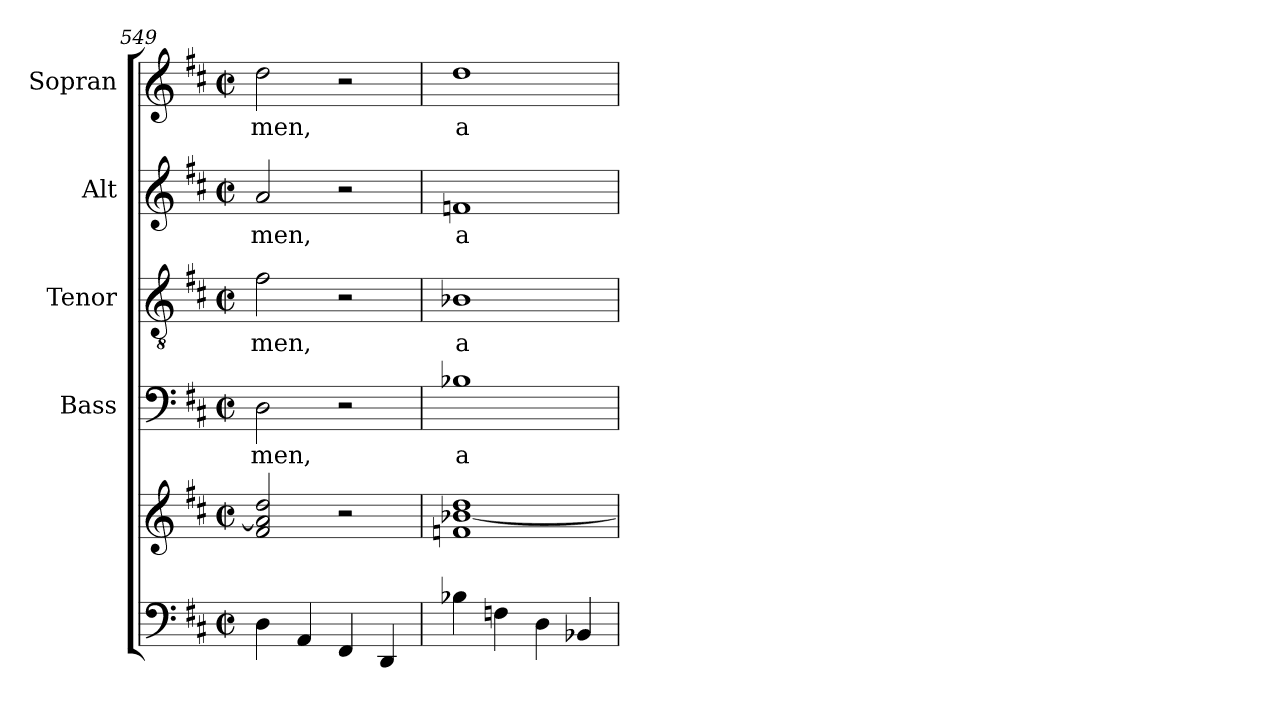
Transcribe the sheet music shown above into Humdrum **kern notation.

**kern	**kern	**kern	**text	**kern	**text	**kern	**text	**kern	**text
*part5	*part5	*part4	*part4	*part3	*part3	*part2	*part2	*part1	*part1
*staff6	*staff5	*staff4	*staff4	*staff3	*staff3	*staff2	*staff2	*staff1	*staff1
*	*	*I"Bass	*	*I"Tenor	*	*I"Alt	*	*I"Sopran	*
*	*	*I'B.	*	*I'T.	*	*I'A.	*	*I'S.	*
*clefF4	*clefG2	*clefF4	*	*clefGv2	*	*clefG2	*	*clefG2	*
*k[f#c#]	*k[f#c#]	*k[f#c#]	*	*k[f#c#]	*	*k[f#c#]	*	*k[f#c#]	*
*D:	*D:	*D:	*	*D:	*	*D:	*	*D:	*
*M2/2	*M2/2	*M2/2	*	*M2/2	*	*M2/2	*	*M2/2	*
*met(c|)	*met(c|)	*met(c|)	*	*met(c|)	*	*met(c|)	*	*met(c|)	*
=549	=549	=549	=549	=549	=549	=549	=549	=549	=549
!	!	!	!LO:LY:b	!	!LO:LY:b	!	!LO:LY:b	!	!LO:LY:b
4D\	2f#/ 2a/] 2dd/	2D\	-men,	2f#\	-men,	2a/	-men,	2dd\	-men,
4AA/	.	.	.	.	.	.	.	.	.
4FF#/	2r	2r	.	2r	.	2r	.	2r	.
4DD/	.	.	.	.	.	.	.	.	.
=550	=550	=550	=550	=550	=550	=550	=550	=550	=550
!	!	!	!LO:LY:b	!	!LO:LY:b	!	!LO:LY:b	!	!LO:LY:b
4B-X\	1fn [1b-X 1dd	1B-X	a-	1B-X	a-	1fn	a-	1dd	a-
4Fn\	.	.	.	.	.	.	.	.	.
4D\	.	.	.	.	.	.	.	.	.
4BB-X/	.	.	.	.	.	.	.	.	.
=	=	=	=	=	=	=	=	=	=
*-	*-	*-	*-	*-	*-	*-	*-	*-	*-
